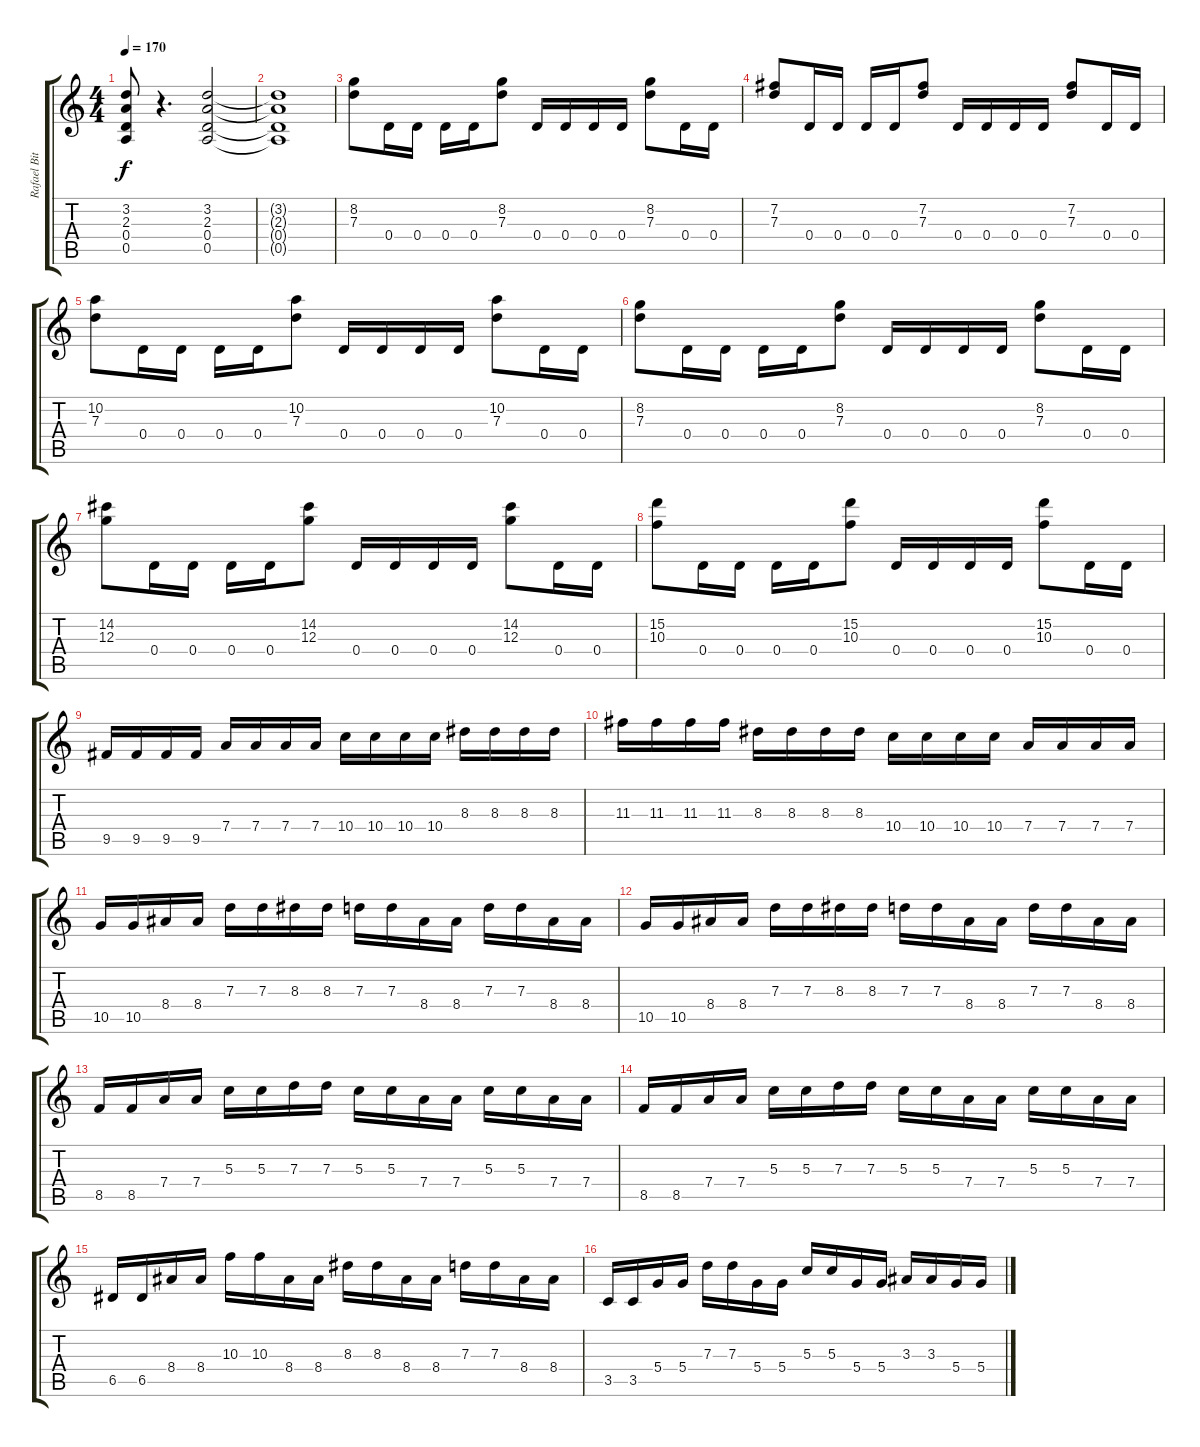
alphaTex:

\track ("Rafael Bittencourt" "Rafael Bit") {instrument distortionguitar}
\staff {score tabs}
\tuning (E4 B3 G3 D3 A2 E2) {hide}
\ts (4 4)
\tempo 170
\clef g2
\ks c
(3.2 2.3 0.4 0.5).8{dy f} r.4{d} (3.2 2.3 0.4 0.5).2 |
(3.2{t} 2.3{t} 0.4{t} 0.5{t}).1 |
(8.2 7.3).8 0.4.16 0.4.16 0.4.16 0.4.16 (8.2 7.3).8 0.4.16 0.4.16 0.4.16 0.4.16 (8.2 7.3).8 0.4.16 0.4.16 |
(7.2 7.3).8 0.4.16 0.4.16 0.4.16 0.4.16 (7.2 7.3).8 0.4.16 0.4.16 0.4.16 0.4.16 (7.2 7.3).8 0.4.16 0.4.16 |
(10.2 7.3).8 0.4.16 0.4.16 0.4.16 0.4.16 (10.2 7.3).8 0.4.16 0.4.16 0.4.16 0.4.16 (10.2 7.3).8 0.4.16 0.4.16 |
(8.2 7.3).8 0.4.16 0.4.16 0.4.16 0.4.16 (8.2 7.3).8 0.4.16 0.4.16 0.4.16 0.4.16 (8.2 7.3).8 0.4.16 0.4.16 |
(14.2 12.3).8 0.4.16 0.4.16 0.4.16 0.4.16 (14.2 12.3).8 0.4.16 0.4.16 0.4.16 0.4.16 (14.2 12.3).8 0.4.16 0.4.16 |
(15.2 10.3).8 0.4.16 0.4.16 0.4.16 0.4.16 (15.2 10.3).8 0.4.16 0.4.16 0.4.16 0.4.16 (15.2 10.3).8 0.4.16 0.4.16 |
9.5.16 9.5.16 9.5.16 9.5.16 7.4.16 7.4.16 7.4.16 7.4.16 10.4.16 10.4.16 10.4.16 10.4.16 8.3.16 8.3.16 8.3.16 8.3.16 |
11.3.16 11.3.16 11.3.16 11.3.16 8.3.16 8.3.16 8.3.16 8.3.16 10.4.16 10.4.16 10.4.16 10.4.16 7.4.16 7.4.16 7.4.16 7.4.16 |
10.5.16{balance 8} 10.5.16 8.4.16 8.4.16 7.3.16 7.3.16 8.3.16 8.3.16 7.3.16 7.3.16 8.4.16 8.4.16 7.3.16 7.3.16 8.4.16 8.4.16 |
10.5.16 10.5.16 8.4.16 8.4.16 7.3.16 7.3.16 8.3.16 8.3.16 7.3.16 7.3.16 8.4.16 8.4.16 7.3.16 7.3.16 8.4.16 8.4.16 |
8.5.16 8.5.16 7.4.16 7.4.16 5.3.16 5.3.16 7.3.16 7.3.16 5.3.16 5.3.16 7.4.16 7.4.16 5.3.16 5.3.16 7.4.16 7.4.16 |
8.5.16 8.5.16 7.4.16 7.4.16 5.3.16 5.3.16 7.3.16 7.3.16 5.3.16 5.3.16 7.4.16 7.4.16 5.3.16 5.3.16 7.4.16 7.4.16 |
6.5.16 6.5.16 8.4.16 8.4.16 10.3.16 10.3.16 8.4.16 8.4.16 8.3.16 8.3.16 8.4.16 8.4.16 7.3.16 7.3.16 8.4.16 8.4.16 |
3.5.16 3.5.16 5.4.16 5.4.16 7.3.16 7.3.16 5.4.16 5.4.16 5.3.16 5.3.16 5.4.16 5.4.16 3.3.16 3.3.16 5.4.16 5.4.16
